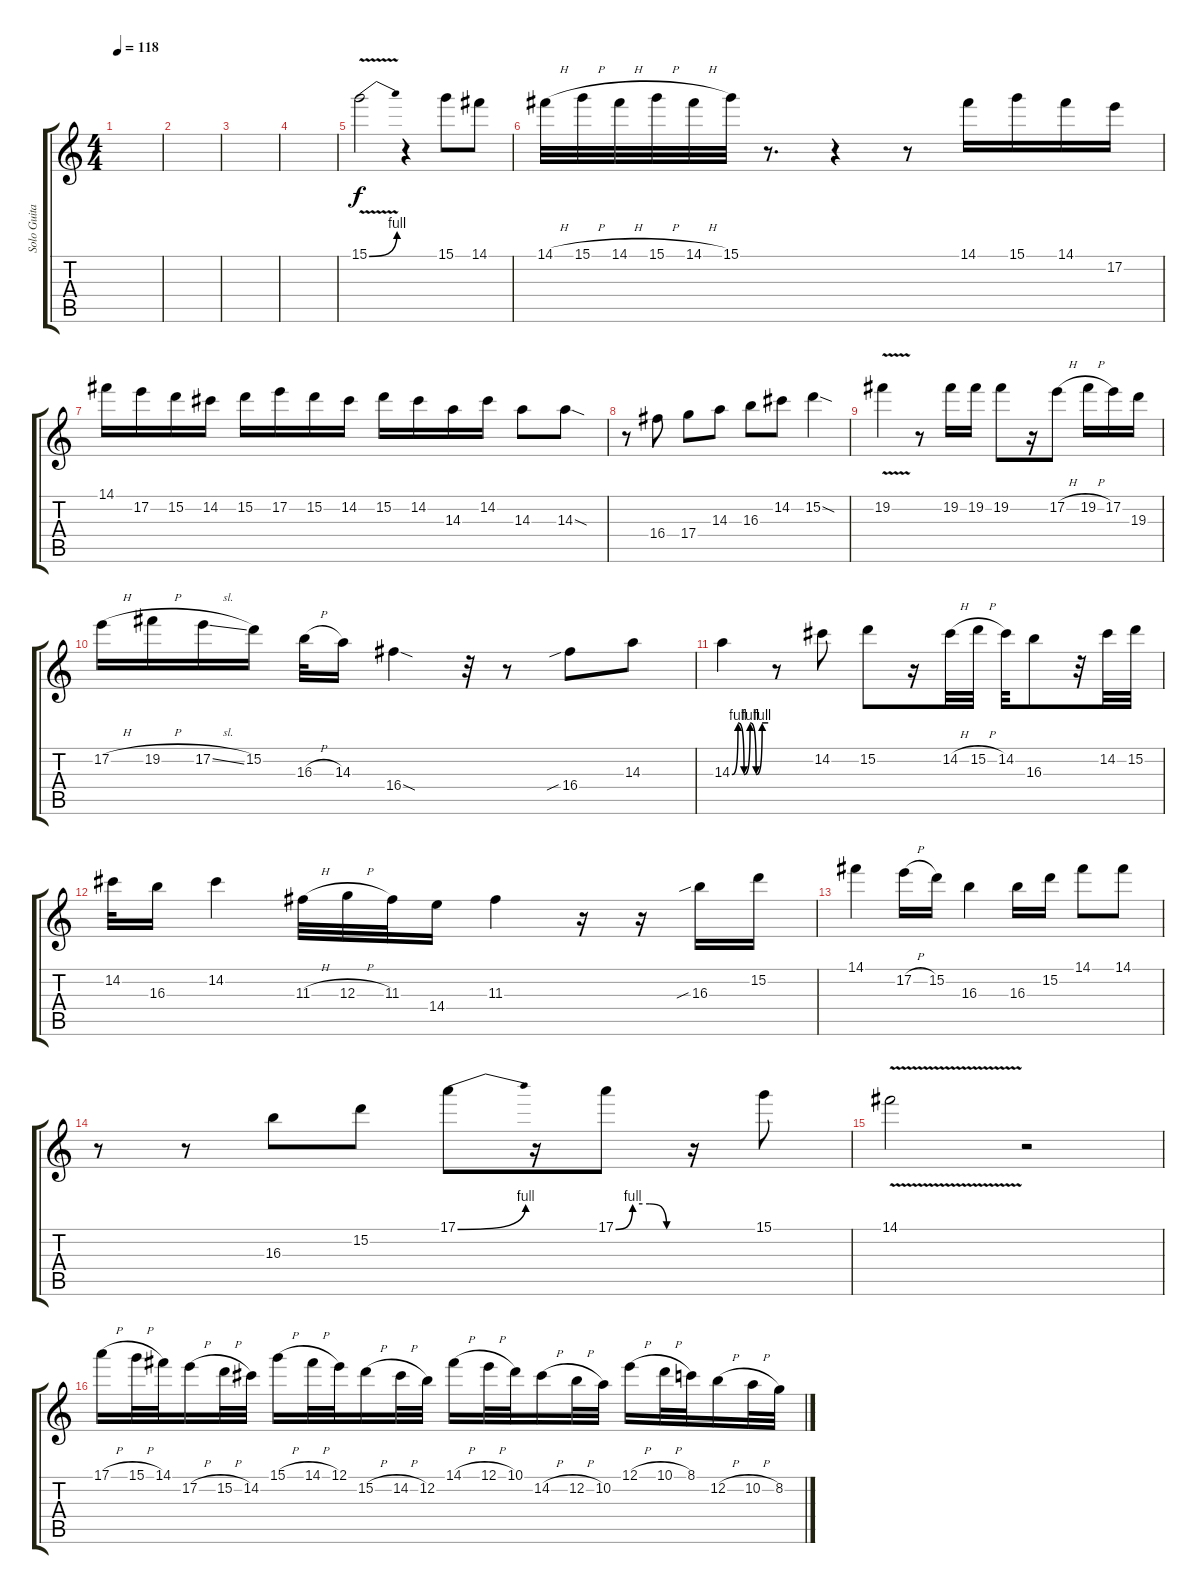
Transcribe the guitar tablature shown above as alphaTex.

\track ("Solo Guitar" "Solo Guita") {instrument distortionguitar}
\staff {score tabs}
\tuning (E4 B3 G3 D3 A2 E2) {hide}
\ts (4 4)
\tempo 118
\clef g2
\ks c
|
|
|
|
15.1{be (bend 0 0 60 4) v}.2 r.4 15.1.8 14.1.8 |
14.1{h}.32 15.1{h}.32 14.1{h}.32 15.1{h}.32 14.1{h}.32 15.1.32 r.8{d} r.4 r.8 14.1.16 15.1.16 14.1.16 17.2.16 |
14.1.16 17.2.16 15.2.16 14.2.16 15.2.16 17.2.16 15.2.16 14.2.16 15.2.16 14.2.16 14.3.16 14.2.16 14.3.8 14.3{sod}.8 |
r.8 16.4.8 17.4.8 14.3.8 16.3.8 14.2.8 15.2{sod}.4 |
19.2{v}.4 r.8 19.2.16 19.2.16 19.2.8 r.16 17.2{h}.8 19.2{h}.16 17.2.16 19.3.16 |
17.2{h}.16 19.2{h}.16 17.2{sl}.16 15.2.16 16.3{h}.32 14.3.16 16.4{sod}.4 r.32 r.8 16.4{sib}.8 14.3.8 |
14.3{be (custom 0 0 10 4 20 0 30 4 40 0 50 4 60 4)}.4 r.8 14.2.8 15.2.8 r.16 14.2{h}.32 15.2{h}.32 14.2.32 16.3.8 r.32 14.2.32 15.2.32 |
14.2.32 16.3.16 14.2.4 11.3{h}.32 12.3{h}.32 11.3.32 14.4.16 11.3.4 r.16 r.16 16.3{sib}.16 15.2.16 |
14.1.4 17.2{h}.16 15.2.16 16.3.4 16.3.16 15.2.16 14.1.8 14.1.8 |
r.8 r.8 16.3.8 15.2.8 17.1{be (bend 0 0 60 4)}.8 r.16 17.1{be (custom 0 0 15 4 30 4 45 0 60 0)}.8 r.16 15.1.8 |
14.1{v}.2 r.2 |
17.1{h}.16 15.1{h}.32 14.1.32 17.2{h}.16 15.2{h}.32 14.2.32 15.1{h}.16 14.1{h}.32 12.1.32 15.2{h}.16 14.2{h}.32 12.2.32 14.1{h}.16 12.1{h}.32 10.1.32 14.2{h}.16 12.2{h}.32 10.2.32 12.1{h}.16 10.1{h}.32 8.1.32 12.2{h}.16 10.2{h}.32 8.2.32
